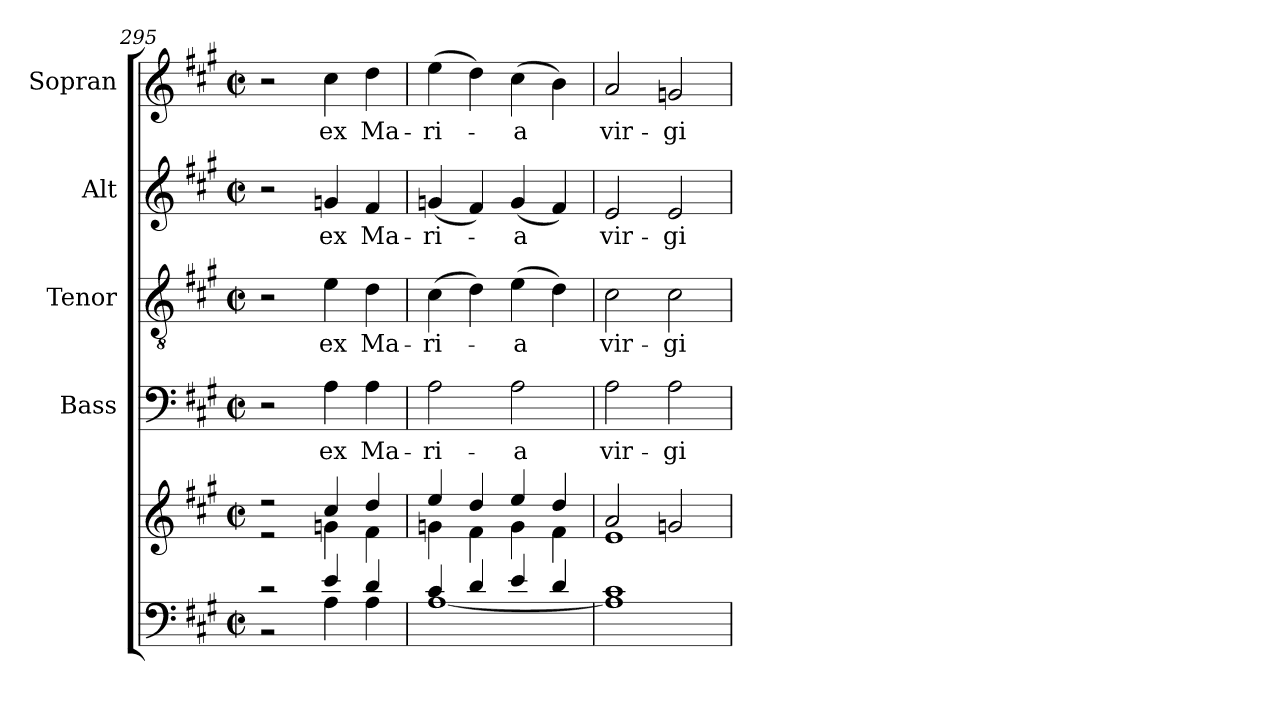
**kern	**kern	**kern	**text	**kern	**text	**kern	**text	**kern	**text
*part5	*part5	*part4	*part4	*part3	*part3	*part2	*part2	*part1	*part1
*staff6	*staff5	*staff4	*staff4	*staff3	*staff3	*staff2	*staff2	*staff1	*staff1
*	*	*I"Bass	*	*I"Tenor	*	*I"Alt	*	*I"Sopran	*
*	*	*I'B.	*	*I'T.	*	*I'A.	*	*I'S.	*
*clefF4	*clefG2	*clefF4	*	*clefGv2	*	*clefG2	*	*clefG2	*
*k[f#c#g#]	*k[f#c#g#]	*k[f#c#g#]	*	*k[f#c#g#]	*	*k[f#c#g#]	*	*k[f#c#g#]	*
*A:	*A:	*A:	*	*A:	*	*A:	*	*A:	*
*M2/2	*M2/2	*M2/2	*	*M2/2	*	*M2/2	*	*M2/2	*
*met(c|)	*met(c|)	*met(c|)	*	*met(c|)	*	*met(c|)	*	*met(c|)	*
=295	=295	=295	=295	=295	=295	=295	=295	=295	=295
*^	*^	*	*	*	*	*	*	*	*
2r	2r	2r	2r	2r	.	2r	.	2r	.	2r	.
!	!	!	!	!	!LO:LY:b	!	!LO:LY:b	!	!LO:LY:b	!	!LO:LY:b
4e/	4A\	4cc#/	4gn\	4A\	ex	4e\	ex	4gn/	ex	4cc#\	ex
!	!	!	!	!	!LO:LY:b	!	!LO:LY:b	!	!LO:LY:b	!	!LO:LY:b
4d/	4A\	4dd/	4f#\	4A\	Ma-	4d\	Ma-	4f#/	Ma-	4dd\	Ma-
=296	=296	=296	=296	=296	=296	=296	=296	=296	=296	=296	=296
!	!	!	!	!	!LO:LY:b	!	!LO:LY:b	!	!LO:LY:b	!	!LO:LY:b
4c#/	[<1A	4ee/	4gn\	2A\	-ri-	(>4c#\	-ri-	(<4gn/	-ri-	(>4ee\	-ri-
4d/	.	4dd/	4f#\	.	.	4d\)	.	4f#/)	.	4dd\)	.
!	!	!	!	!	!LO:LY:b	!	!LO:LY:b	!	!LO:LY:b	!	!LO:LY:b
4e/	.	4ee/	4g\	2A\	-a	(>4e\	-a	(<4g/	-a	(>4cc#\	-a
4d/	.	4dd/	4f#\	.	.	4d\)	.	4f#/)	.	4b\)	.
=297	=297	=297	=297	=297	=297	=297	=297	=297	=297	=297	=297
!	!	!	!	!	!LO:LY:b	!	!LO:LY:b	!	!LO:LY:b	!	!LO:LY:b
1c#	1A]	2a/	1e	2A\	vir-	2c#\	vir-	2e/	vir-	2a/	vir-
!	!	!	!	!	!LO:LY:b	!	!LO:LY:b	!	!LO:LY:b	!	!LO:LY:b
.	.	2gn/	.	2A\	-gi-	2c#\	-gi-	2e/	-gi-	2gn/	-gi-
*v	*v	*	*	*	*	*	*	*	*	*	*
*	*v	*v	*	*	*	*	*	*	*	*
=	=	=	=	=	=	=	=	=	=
*-	*-	*-	*-	*-	*-	*-	*-	*-	*-
